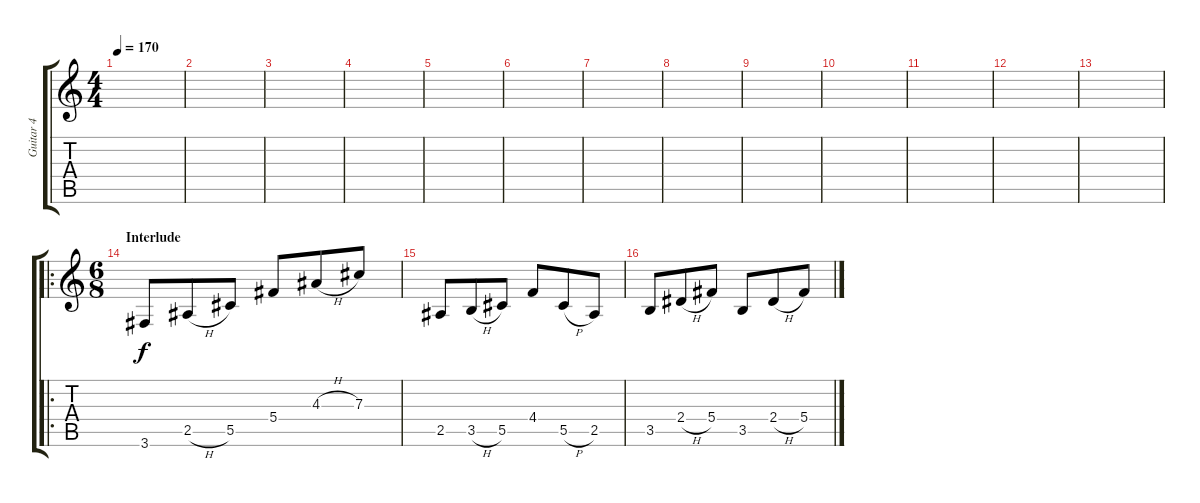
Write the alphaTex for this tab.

\track ("Guitar 4" "Guitar 4") {instrument overdrivenguitar}
\staff {score tabs}
\tuning (Eb4 Bb3 Gb3 Db3 Ab2 Eb2) {hide}
\ts (4 4)
\tempo 170
\clef g2
\ks c
|
|
|
|
|
|
|
|
|
|
|
|
|
\ro
\ts (6 8)
\section ("" "Interlude")
3.6.8 2.5{h}.8 5.5.8 5.4.8 4.3{h}.8 7.3.8 |
2.5.8 3.5{h}.8 5.5.8 4.4.8 5.5{h}.8 2.5.8 |
3.5.8 2.4{h}.8 5.4.8 3.5.8 2.4{h}.8 5.4.8
